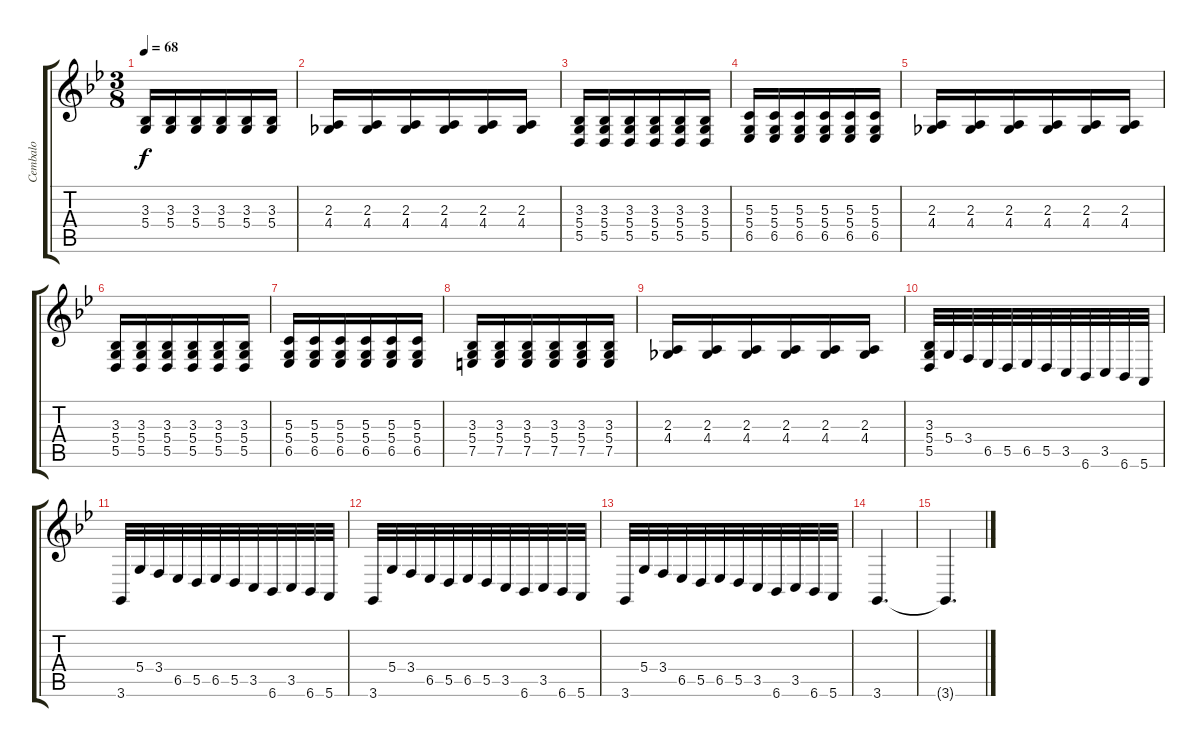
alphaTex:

\track ("Cembalo" "Cembalo") {instrument harpsichord}
\staff {score tabs}
\tuning (E4 B3 G3 D3 A2 E2) {hide}
\ts (3 8)
\tempo 68
\clef g2
\ks bb
(3.3 5.4).16{dy f} (3.3 5.4).16 (3.3 5.4).16 (3.3 5.4).16 (3.3 5.4).16 (3.3 5.4).16 |
(2.3 4.4).16 (2.3 4.4).16 (2.3 4.4).16 (2.3 4.4).16 (2.3 4.4).16 (2.3 4.4).16 |
(3.3 5.4 5.5).16 (3.3 5.4 5.5).16 (3.3 5.4 5.5).16 (3.3 5.4 5.5).16 (3.3 5.4 5.5).16 (3.3 5.4 5.5).16 |
(5.3 5.4 6.5).16 (5.3 5.4 6.5).16 (5.3 5.4 6.5).16 (5.3 5.4 6.5).16 (5.3 5.4 6.5).16 (5.3 5.4 6.5).16 |
(2.3 4.4).16 (2.3 4.4).16 (2.3 4.4).16 (2.3 4.4).16 (2.3 4.4).16 (2.3 4.4).16 |
(3.3 5.4 5.5).16 (3.3 5.4 5.5).16 (3.3 5.4 5.5).16 (3.3 5.4 5.5).16 (3.3 5.4 5.5).16 (3.3 5.4 5.5).16 |
(5.3 5.4 6.5).16 (5.3 5.4 6.5).16 (5.3 5.4 6.5).16 (5.3 5.4 6.5).16 (5.3 5.4 6.5).16 (5.3 5.4 6.5).16 |
(3.3 5.4 7.5).16 (3.3 5.4 7.5).16 (3.3 5.4 7.5).16 (3.3 5.4 7.5).16 (3.3 5.4 7.5).16 (3.3 5.4 7.5).16 |
(2.3 4.4).16 (2.3 4.4).16 (2.3 4.4).16 (2.3 4.4).16 (2.3 4.4).16 (2.3 4.4).16 |
(3.3 5.4 5.5).32 5.4.32 3.4.32 6.5.32 5.5.32 6.5.32 5.5.32 3.5.32 6.6.32 3.5.32 6.6.32 5.6.32 |
3.6.32 5.4.32 3.4.32 6.5.32 5.5.32 6.5.32 5.5.32 3.5.32 6.6.32 3.5.32 6.6.32 5.6.32 |
3.6.32 5.4.32 3.4.32 6.5.32 5.5.32 6.5.32 5.5.32 3.5.32 6.6.32 3.5.32 6.6.32 5.6.32 |
3.6.32 5.4.32 3.4.32 6.5.32 5.5.32 6.5.32 5.5.32 3.5.32 6.6.32 3.5.32 6.6.32 5.6.32 |
3.6.4{d} |
3.6{t}.4{d}
